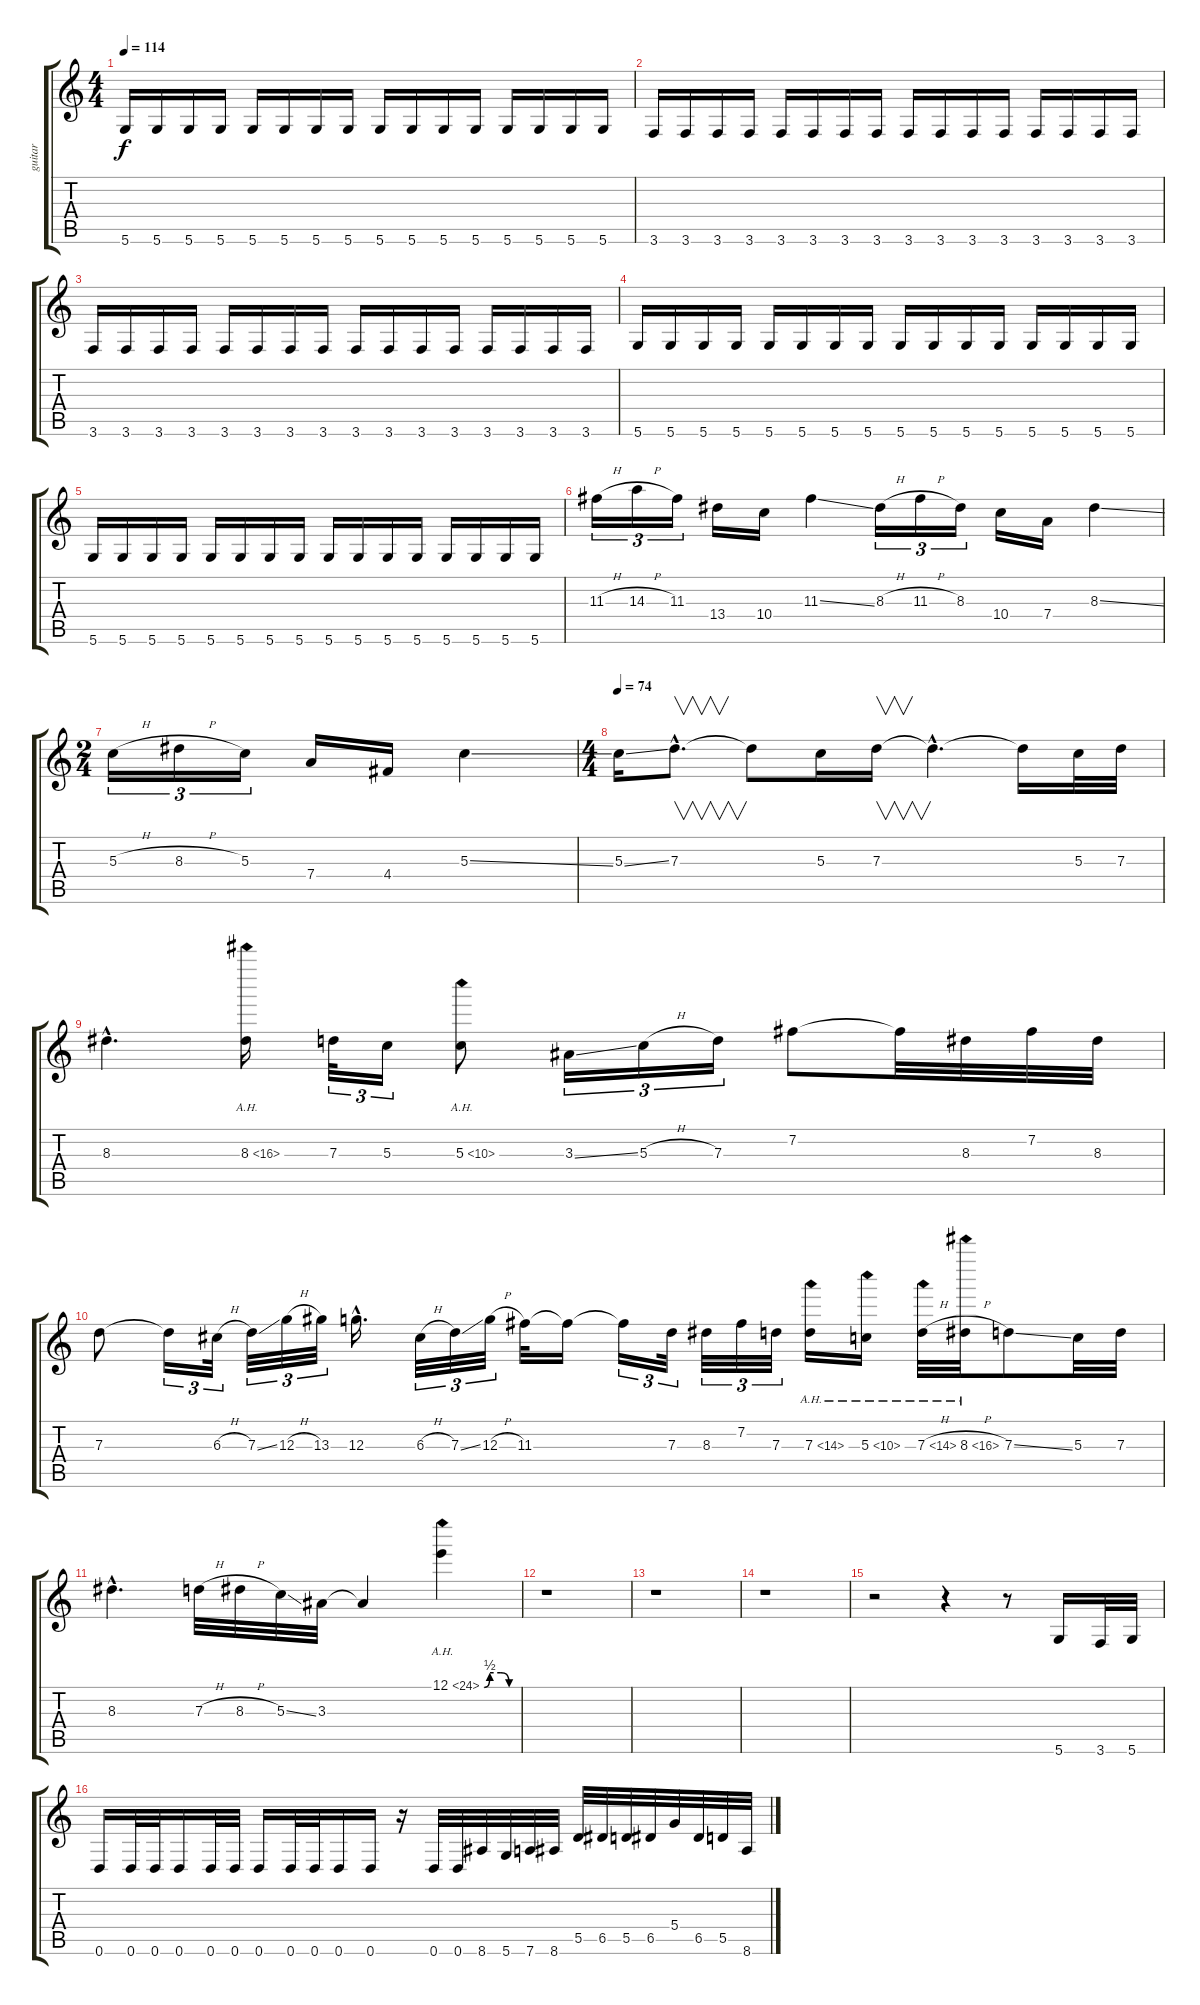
\track ("guitar" "guitar") {instrument distortionguitar}
\staff {score tabs}
\tuning (E4 B3 G3 D3 A2 D2) {hide}
\ts (4 4)
\tempo 114
\clef g2
\ks c
5.6.16{dy f} 5.6.16 5.6.16 5.6.16 5.6.16 5.6.16 5.6.16 5.6.16 5.6.16 5.6.16 5.6.16 5.6.16 5.6.16 5.6.16 5.6.16 5.6.16 |
3.6.16 3.6.16 3.6.16 3.6.16 3.6.16 3.6.16 3.6.16 3.6.16 3.6.16 3.6.16 3.6.16 3.6.16 3.6.16 3.6.16 3.6.16 3.6.16 |
3.6.16 3.6.16 3.6.16 3.6.16 3.6.16 3.6.16 3.6.16 3.6.16 3.6.16 3.6.16 3.6.16 3.6.16 3.6.16 3.6.16 3.6.16 3.6.16 |
5.6.16 5.6.16 5.6.16 5.6.16 5.6.16 5.6.16 5.6.16 5.6.16 5.6.16 5.6.16 5.6.16 5.6.16 5.6.16 5.6.16 5.6.16 5.6.16 |
5.6.16 5.6.16 5.6.16 5.6.16 5.6.16 5.6.16 5.6.16 5.6.16 5.6.16 5.6.16 5.6.16 5.6.16 5.6.16 5.6.16 5.6.16 5.6.16 |
11.3{h}.16{tu (3 2)} 14.3{h}.16{tu (3 2)} 11.3.16{tu (3 2)} 13.4.16 10.4.16 11.3{ss}.4 8.3{h}.16{tu (3 2)} 11.3{h}.16{tu (3 2)} 8.3.16{tu (3 2)} 10.4.16 7.4.16 8.3{ss}.4 |
\ts (2 4)
5.3{h}.16{tu (3 2)} 8.3{h}.16{tu (3 2)} 5.3.16{tu (3 2)} 7.4.16 4.4.16 5.3{ss}.4 |
\ts (4 4)
\tempo 74
5.3{ss}.16{balance 8} 7.3{hac}.8{v d} 7.3{t}.8 5.3.16 7.3.16{v} 7.3{hac t}.4{d} 7.3{t}.16 5.3.32 7.3.32 |
8.3{hac}.4{d} 8.3{ah 8}.16 7.3.32{tu (3 2)} 5.3.16{tu (3 2)} 5.3{ah 5}.8 3.3{ss}.16{tu (3 2)} 5.3{h}.16{tu (3 2)} 7.3.16{tu (3 2)} 7.2.8 7.2{t}.32 8.3.32 7.2.32 8.3.32 |
7.3.8 7.3{t}.16{tu (3 2)} 6.3{h}.32{tu (3 2)} 7.3{ss}.32{tu (3 2)} 12.3{h}.32{tu (3 2)} 13.3.32{tu (3 2)} 12.3{hac}.16{d} 6.3{h}.32{tu (3 2)} 7.3{ss}.32{tu (3 2)} 12.3{h}.32{tu (3 2)} 11.3.32 11.3{t}.16 11.3{t}.16{tu (3 2)} 7.3.32{tu (3 2)} 8.3.32{tu (3 2)} 7.2.32{tu (3 2)} 7.3.32{tu (3 2)} 7.3{ah 7}.16 5.3{ah 5}.16 7.3{ah 7 h}.32 8.3{ah 8 h}.32 7.3{ss}.8 5.3.32 7.3.32 |
8.3{hac}.4{d} 7.3{h}.32 8.3{h}.32 5.3{ss}.32 3.3.32 3.3{t}.4 12.1{be (custom 0 0 10 2 30 2 45 0 60 0) ah 12}.4 |
r.1 |
r.1 |
r.1 |
r.2 r.4 r.8 5.6.16 3.6.32 5.6.32 |
0.6.16 0.6.32 0.6.32 0.6.16 0.6.32 0.6.32 0.6.16 0.6.32 0.6.32 0.6.16 0.6.16 r.16 0.6.32 0.6.32 8.6.32 5.6.32 7.6.32 8.6.32 5.5.32 6.5.32 5.5.32 6.5.32 5.4.32 6.5.32 5.5.32 8.6.32
